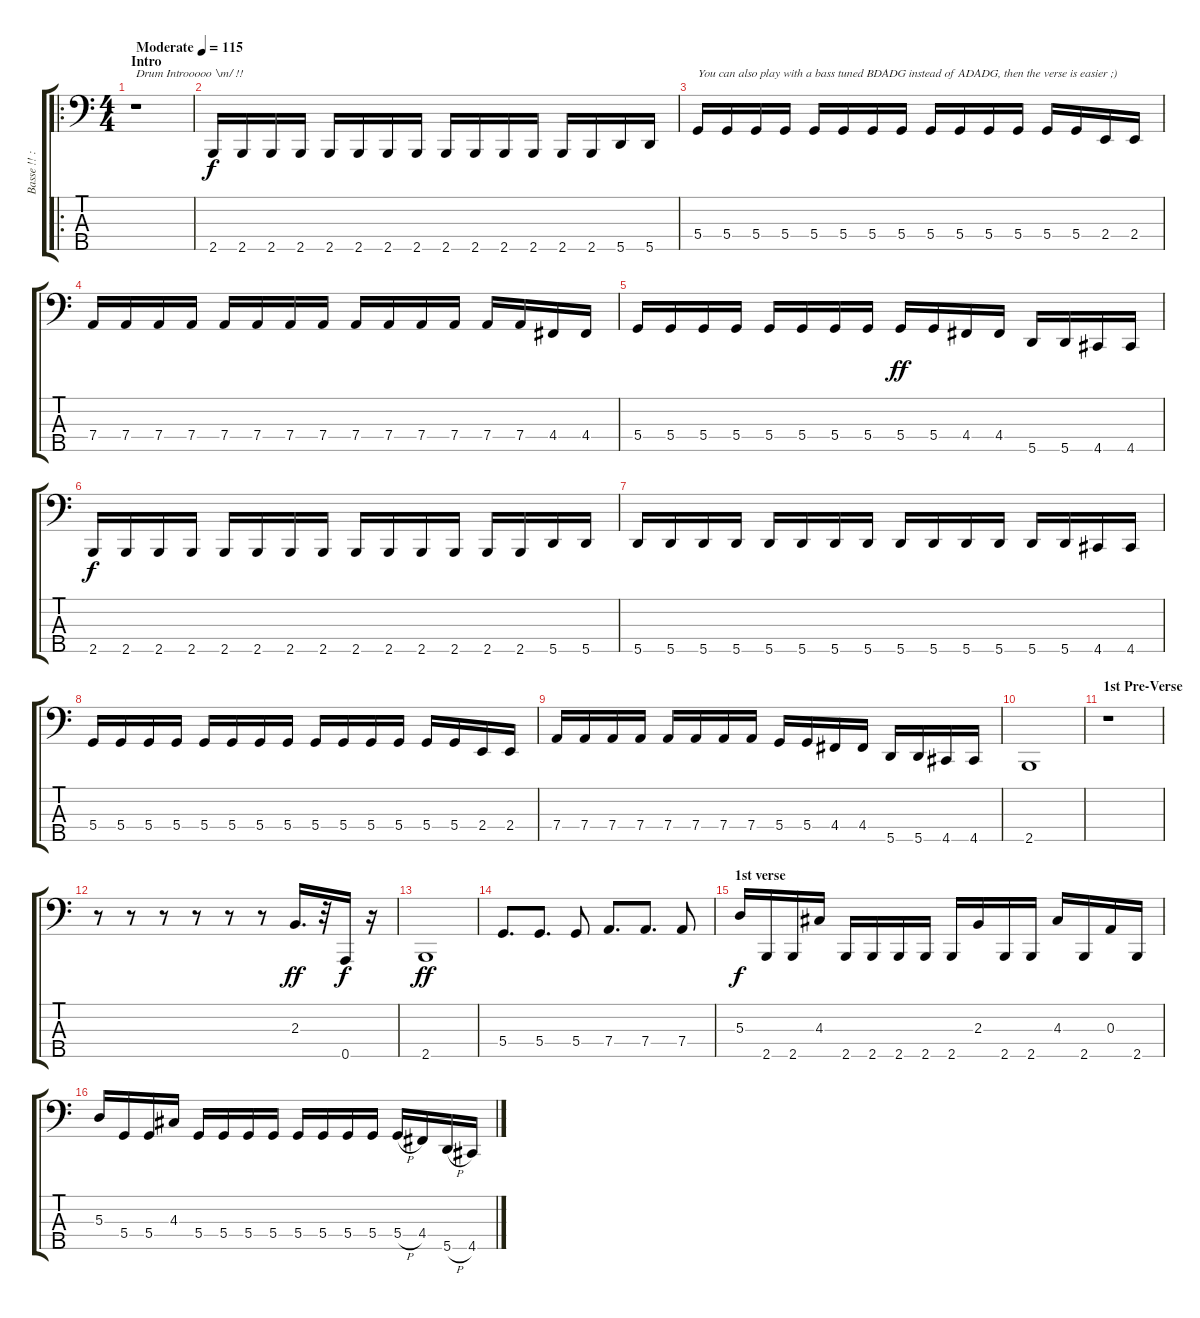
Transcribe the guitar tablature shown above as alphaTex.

\track ("Basse !! :D" "Basse !! :") {instrument electricbasspick}
\staff {score tabs}
\tuning (G2 D2 A1 D1 A0) {hide}
\ro
\ts (4 4)
\section ("" "Intro")
\tempo (115 "Moderate")
\clef f4
\ks c
r.1{txt "Drum Introoooo \\m/ !!" dy f instrument electricbasspick} |
2.5.16 2.5.16 2.5.16 2.5.16 2.5.16 2.5.16 2.5.16 2.5.16 2.5.16 2.5.16 2.5.16 2.5.16 2.5.16 2.5.16 5.5.16 5.5.16 |
5.4.16{txt "You can also play with a bass tuned BDADG instead of ADADG, then the verse is easier ;)"} 5.4.16 5.4.16 5.4.16 5.4.16 5.4.16 5.4.16 5.4.16 5.4.16 5.4.16 5.4.16 5.4.16 5.4.16 5.4.16 2.4.16 2.4.16 |
7.4.16 7.4.16 7.4.16 7.4.16 7.4.16 7.4.16 7.4.16 7.4.16 7.4.16 7.4.16 7.4.16 7.4.16 7.4.16 7.4.16 4.4.16 4.4.16 |
5.4.16 5.4.16 5.4.16 5.4.16 5.4.16 5.4.16 5.4.16 5.4.16 5.4.16{dy ff} 5.4.16 4.4.16 4.4.16 5.5.16 5.5.16 4.5.16 4.5.16 |
2.5.16{dy f} 2.5.16 2.5.16 2.5.16 2.5.16 2.5.16 2.5.16 2.5.16 2.5.16 2.5.16 2.5.16 2.5.16 2.5.16 2.5.16 5.5.16 5.5.16 |
5.5.16 5.5.16 5.5.16 5.5.16 5.5.16 5.5.16 5.5.16 5.5.16 5.5.16 5.5.16 5.5.16 5.5.16 5.5.16 5.5.16 4.5.16 4.5.16 |
5.4.16 5.4.16 5.4.16 5.4.16 5.4.16 5.4.16 5.4.16 5.4.16 5.4.16 5.4.16 5.4.16 5.4.16 5.4.16 5.4.16 2.4.16 2.4.16 |
7.4.16 7.4.16 7.4.16 7.4.16 7.4.16 7.4.16 7.4.16 7.4.16 5.4.16 5.4.16 4.4.16 4.4.16 5.5.16 5.5.16 4.5.16 4.5.16 |
2.5.1 |
\section ("" "1st Pre-Verse")
r.1 |
r.8 r.8 r.8 r.8 r.8 r.8 2.3.16{d dy ff} r.32 0.5.16{dy f} r.16 |
2.5.1{dy ff} |
5.4.8{d} 5.4.8{d} 5.4.8 7.4.8{d} 7.4.8{d} 7.4.8 |
\section ("" "1st verse")
5.3.16{dy f} 2.5.16 2.5.16 4.3.16 2.5.16 2.5.16 2.5.16 2.5.16 2.5.16 2.3.16 2.5.16 2.5.16 4.3.16 2.5.16 0.3.16 2.5.16 |
5.3.16 5.4.16 5.4.16 4.3.16 5.4.16 5.4.16 5.4.16 5.4.16 5.4.16 5.4.16 5.4.16 5.4.16 5.4{h}.16 4.4.16 5.5{h}.16 4.5.16
